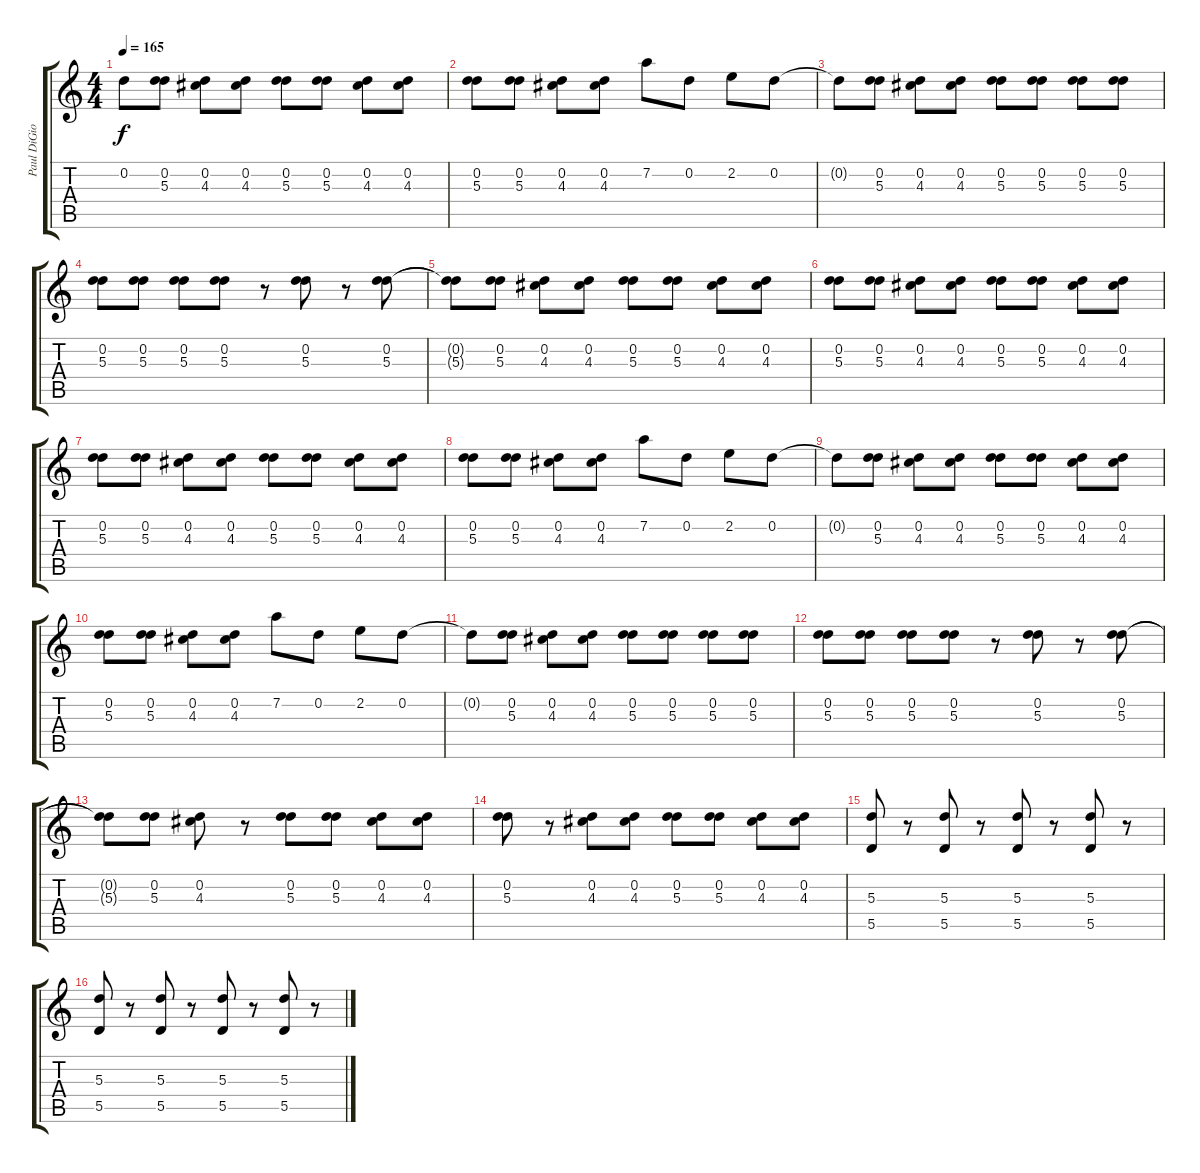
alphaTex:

\track ("Paul DiGiovanni (Lead Guitar)" "Paul DiGio") {instrument distortionguitar}
\staff {score tabs}
\tuning (D4 D4 A3 D3 A2 D2) {hide}
\ts (4 4)
\tempo 165
\clef g2
\ks c
0.2{t}.8{dy f} (0.2 5.3).8 (0.2 4.3).8 (0.2 4.3).8 (0.2 5.3).8 (0.2 5.3).8 (0.2 4.3).8 (0.2 4.3).8 |
(0.2 5.3).8 (0.2 5.3).8 (0.2 4.3).8 (0.2 4.3).8 7.2.8 0.2.8 2.2.8 0.2.8 |
0.2{t}.8 (0.2 5.3).8 (0.2 4.3).8 (0.2 4.3).8 (0.2 5.3).8 (0.2 5.3).8 (0.2 5.3).8 (0.2 5.3).8 |
(0.2 5.3).8 (0.2 5.3).8 (0.2 5.3).8 (0.2 5.3).8 r.8 (0.2 5.3).8 r.8 (0.2 5.3).8 |
(0.2{t} 5.3{t}).8 (0.2 5.3).8 (0.2 4.3).8 (0.2 4.3).8 (0.2 5.3).8 (0.2 5.3).8 (0.2 4.3).8 (0.2 4.3).8 |
(0.2 5.3).8 (0.2 5.3).8 (0.2 4.3).8 (0.2 4.3).8 (0.2 5.3).8 (0.2 5.3).8 (0.2 4.3).8 (0.2 4.3).8 |
(0.2 5.3).8 (0.2 5.3).8 (0.2 4.3).8 (0.2 4.3).8 (0.2 5.3).8 (0.2 5.3).8 (0.2 4.3).8 (0.2 4.3).8 |
(0.2 5.3).8 (0.2 5.3).8 (0.2 4.3).8 (0.2 4.3).8 7.2.8 0.2.8 2.2.8 0.2.8 |
0.2{t}.8 (0.2 5.3).8 (0.2 4.3).8 (0.2 4.3).8 (0.2 5.3).8 (0.2 5.3).8 (0.2 4.3).8 (0.2 4.3).8 |
(0.2 5.3).8 (0.2 5.3).8 (0.2 4.3).8 (0.2 4.3).8 7.2.8 0.2.8 2.2.8 0.2.8 |
0.2{t}.8 (0.2 5.3).8 (0.2 4.3).8 (0.2 4.3).8 (0.2 5.3).8 (0.2 5.3).8 (0.2 5.3).8 (0.2 5.3).8 |
(0.2 5.3).8 (0.2 5.3).8 (0.2 5.3).8 (0.2 5.3).8 r.8 (0.2 5.3).8 r.8 (0.2 5.3).8 |
(0.2{t} 5.3{t}).8 (0.2 5.3).8 (0.2 4.3).8 r.8 (0.2 5.3).8 (0.2 5.3).8 (0.2 4.3).8 (0.2 4.3).8 |
(0.2 5.3).8 r.8 (0.2 4.3).8 (0.2 4.3).8 (0.2 5.3).8 (0.2 5.3).8 (0.2 4.3).8 (0.2 4.3).8 |
(5.3 5.5).8 r.8 (5.3 5.5).8 r.8 (5.3 5.5).8 r.8 (5.3 5.5).8 r.8 |
(5.3 5.5).8 r.8 (5.3 5.5).8 r.8 (5.3 5.5).8 r.8 (5.3 5.5).8 r.8
